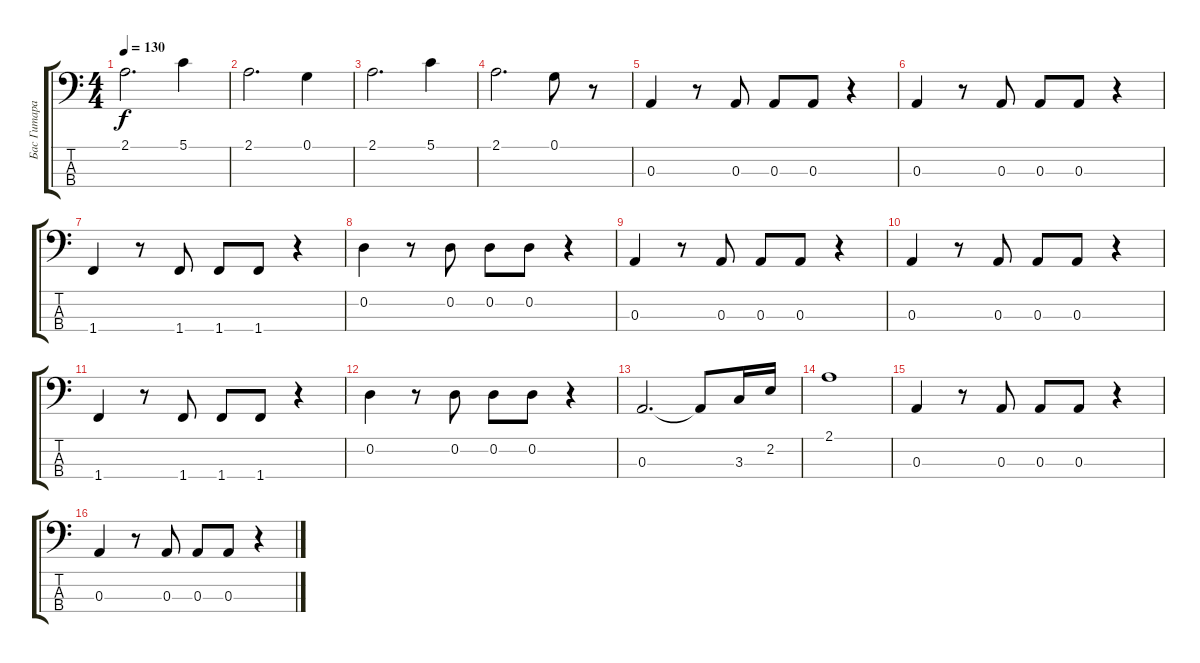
\track ("Бас Гитара" "Бас Гитара") {instrument fretlessbass}
\staff {score tabs}
\tuning (G2 D2 A1 E1) {hide}
\ts (4 4)
\tempo 130
\clef f4
\ks c
2.1.2{d dy f} 5.1.4 |
2.1.2{d} 0.1.4 |
2.1.2{d} 5.1.4 |
2.1.2{d} 0.1.8 r.8 |
0.3.4 r.8 0.3.8 0.3.8 0.3.8 r.4 |
0.3.4 r.8 0.3.8 0.3.8 0.3.8 r.4 |
1.4.4 r.8 1.4.8 1.4.8 1.4.8 r.4 |
0.2.4 r.8 0.2.8 0.2.8 0.2.8 r.4 |
0.3.4 r.8 0.3.8 0.3.8 0.3.8 r.4 |
0.3.4 r.8 0.3.8 0.3.8 0.3.8 r.4 |
1.4.4 r.8 1.4.8 1.4.8 1.4.8 r.4 |
0.2.4 r.8 0.2.8 0.2.8 0.2.8 r.4 |
0.3.2{d} 0.3{t}.8 3.3.16 2.2.16 |
2.1.1 |
0.3.4 r.8 0.3.8 0.3.8 0.3.8 r.4 |
0.3.4 r.8 0.3.8 0.3.8 0.3.8 r.4
